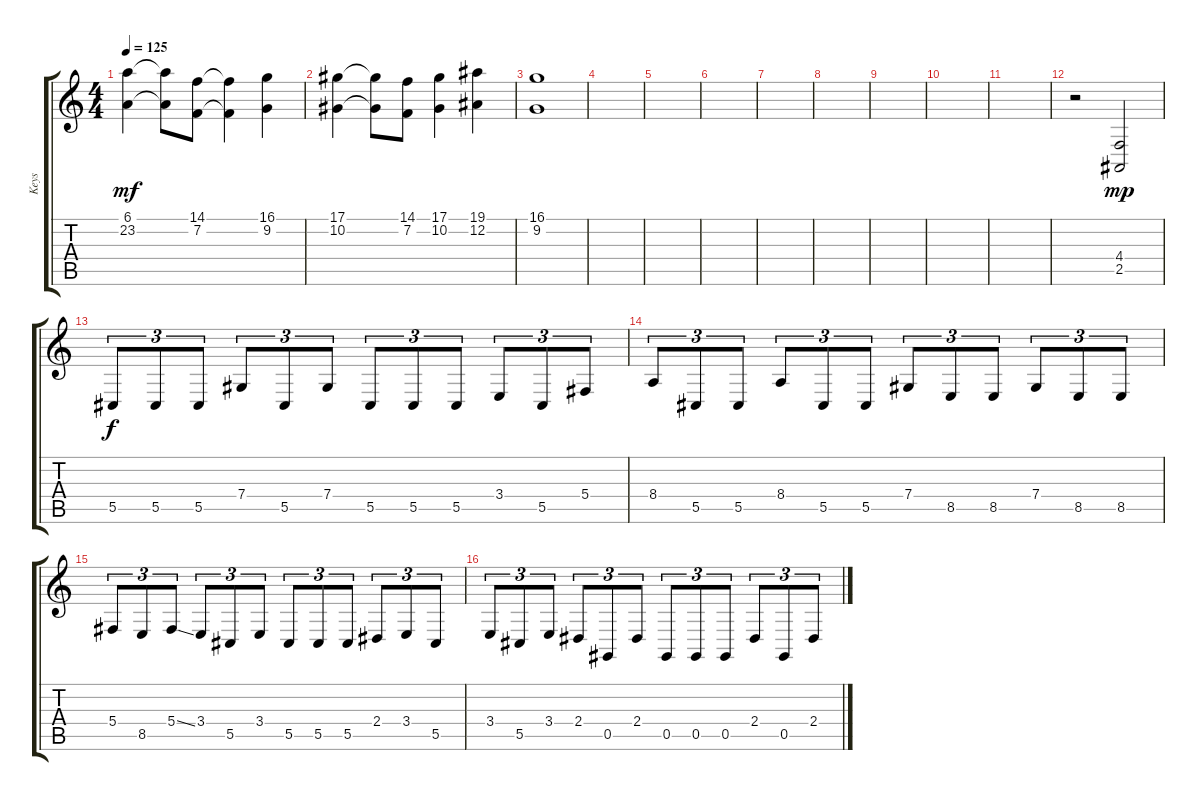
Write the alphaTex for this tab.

\track ("Keys" "Keys") {instrument stringensemble1}
\staff {score tabs}
\tuning (Eb4 Bb3 Gb3 Db3 Ab2 Eb2) {hide}
\ts (4 4)
\tempo 125
\clef g2
\ks c
(6.1 23.2).4{dy mf} (6.1{t} 23.2{t}).8 (14.1 7.2).8 (14.1{t} 7.2{t}).4 (16.1 9.2).4 |
(17.1 10.2).4 (17.1{t} 10.2{t}).8 (14.1 7.2).8 (17.1 10.2).4 (19.1 12.2).4 |
(16.1 9.2).1 |
|
|
|
|
|
|
|
|
r.2{instrument applause} (4.4 2.5).2{dy mp} |
5.5.8{tu (3 2) dy f instrument fx7echoes} 5.5.8{tu (3 2)} 5.5.8{tu (3 2)} 7.4.8{tu (3 2)} 5.5.8{tu (3 2)} 7.4.8{tu (3 2)} 5.5.8{tu (3 2)} 5.5.8{tu (3 2)} 5.5.8{tu (3 2)} 3.4.8{tu (3 2)} 5.5.8{tu (3 2)} 5.4.8{tu (3 2)} |
8.4.8{tu (3 2)} 5.5.8{tu (3 2)} 5.5.8{tu (3 2)} 8.4.8{tu (3 2)} 5.5.8{tu (3 2)} 5.5.8{tu (3 2)} 7.4.8{tu (3 2)} 8.5.8{tu (3 2)} 8.5.8{tu (3 2)} 7.4.8{tu (3 2)} 8.5.8{tu (3 2)} 8.5.8{tu (3 2)} |
5.4.8{tu (3 2)} 8.5.8{tu (3 2)} 5.4{ss}.8{tu (3 2)} 3.4.8{tu (3 2)} 5.5.8{tu (3 2)} 3.4.8{tu (3 2)} 5.5.8{tu (3 2)} 5.5.8{tu (3 2)} 5.5.8{tu (3 2)} 2.4.8{tu (3 2)} 3.4.8{tu (3 2)} 5.5.8{tu (3 2)} |
3.4.8{tu (3 2)} 5.5.8{tu (3 2)} 3.4.8{tu (3 2)} 2.4.8{tu (3 2)} 0.5.8{tu (3 2)} 2.4.8{tu (3 2)} 0.5.8{tu (3 2)} 0.5.8{tu (3 2)} 0.5.8{tu (3 2)} 2.4.8{tu (3 2)} 0.5.8{tu (3 2)} 2.4.8{tu (3 2)}
